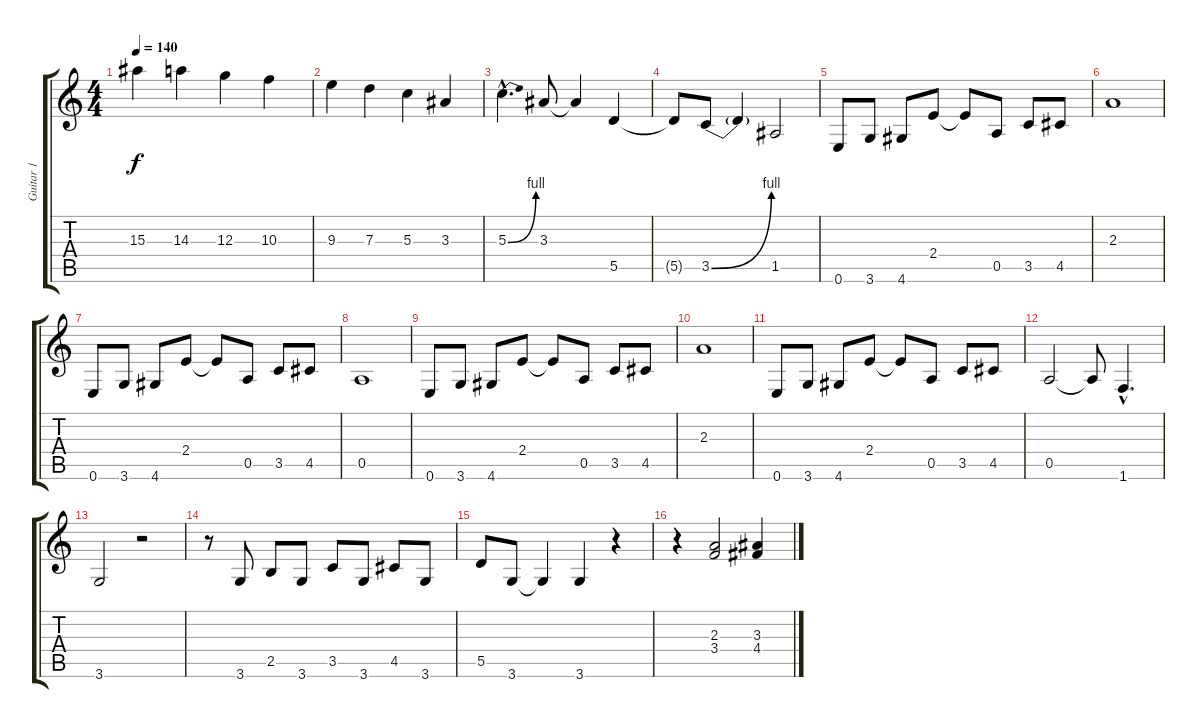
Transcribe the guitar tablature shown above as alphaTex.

\track ("Guitar 1" "Guitar 1") {instrument distortionguitar}
\staff {score tabs}
\tuning (E4 B3 G3 D3 A2 E2) {hide}
\ts (4 4)
\tempo 140
\clef g2
\ks c
15.3.4{dy f} 14.3.4 12.3.4 10.3.4 |
9.3.4 7.3.4 5.3.4 3.3.4 |
5.3{be (bend 0 0 60 4) hac}.4{d} 3.3.8 3.3{t}.4 5.5.4 |
5.5{t}.8 3.5{be (bend 0 0 60 4)}.8 3.5{t}.4 1.5.2 |
0.6.8 3.6.8 4.6.8 2.4.8 2.4{t}.8 0.5.8 3.5.8 4.5.8 |
2.3.1 |
0.6.8 3.6.8 4.6.8 2.4.8 2.4{t}.8 0.5.8 3.5.8 4.5.8 |
0.5.1 |
0.6.8 3.6.8 4.6.8 2.4.8 2.4{t}.8 0.5.8 3.5.8 4.5.8 |
2.3.1 |
0.6.8 3.6.8 4.6.8 2.4.8 2.4{t}.8 0.5.8 3.5.8 4.5.8 |
0.5.2 0.5{t}.8 1.6{hac}.4{d} |
3.6.2 r.2 |
r.8 3.6.8 2.5.8 3.6.8 3.5.8 3.6.8 4.5.8 3.6.8 |
5.5.8 3.6.8 3.6{t}.4 3.6.4 r.4 |
r.4 (2.3 3.4).2 (3.3 4.4).4
